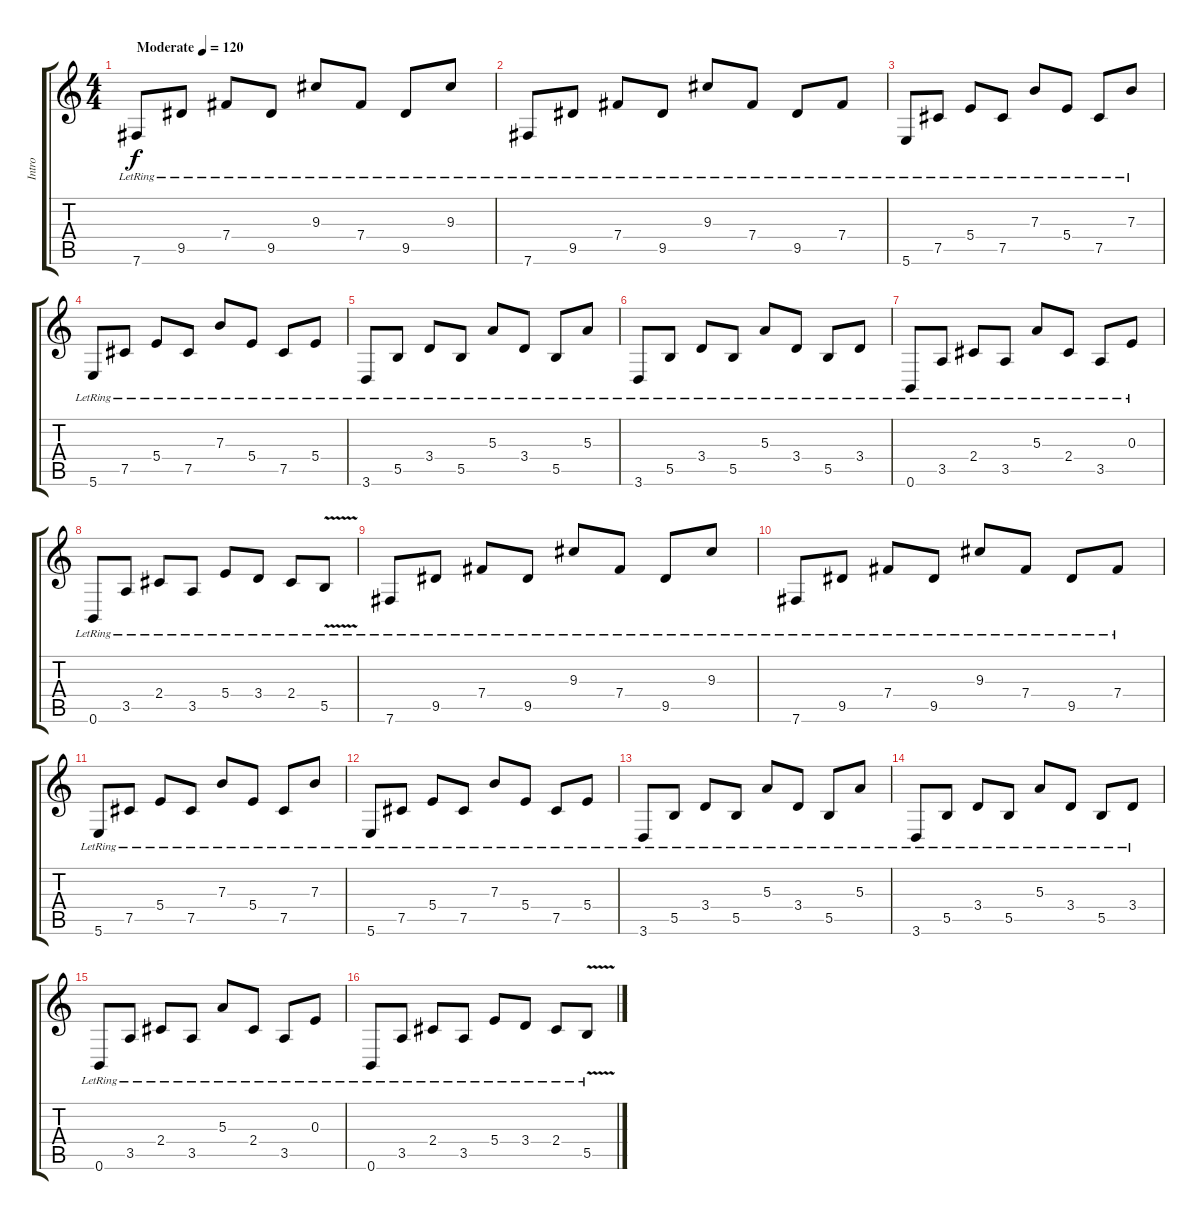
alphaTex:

\track ("Intro" "Intro") {instrument electricguitarclean}
\staff {score tabs}
\tuning (Db4 Ab3 E3 B2 Gb2 B1) {hide}
\ts (4 4)
\tempo (120 "Moderate")
\tempo 117
\tempo (120 "Moderate")
\clef g2
\ks c
7.6{lr}.8{dy f instrument electricguitarclean} 9.5{lr}.8 7.4{lr}.8 9.5{lr}.8 9.3{lr}.8 7.4{lr}.8 9.5{lr}.8 9.3{lr}.8 |
7.6{lr}.8 9.5{lr}.8 7.4{lr}.8 9.5{lr}.8 9.3{lr}.8 7.4{lr}.8 9.5{lr}.8 7.4{lr}.8 |
5.6{lr}.8 7.5{lr}.8 5.4{lr}.8 7.5{lr}.8 7.3{lr}.8 5.4{lr}.8 7.5{lr}.8 7.3{lr}.8 |
5.6{lr}.8 7.5{lr}.8 5.4{lr}.8 7.5{lr}.8 7.3{lr}.8 5.4{lr}.8 7.5{lr}.8 5.4{lr}.8 |
3.6{lr}.8 5.5{lr}.8 3.4{lr}.8 5.5{lr}.8 5.3{lr}.8 3.4{lr}.8 5.5{lr}.8 5.3{lr}.8 |
3.6{lr}.8 5.5{lr}.8 3.4{lr}.8 5.5{lr}.8 5.3{lr}.8 3.4{lr}.8 5.5{lr}.8 3.4{lr}.8 |
0.6{lr}.8 3.5{lr}.8 2.4{lr}.8 3.5{lr}.8 5.3{lr}.8 2.4{lr}.8 3.5{lr}.8 0.3{lr}.8 |
0.6{lr}.8 3.5{lr}.8 2.4{lr}.8 3.5{lr}.8 5.4{lr}.8 3.4{lr}.8 2.4{lr}.8 5.5{v lr}.8 |
7.6{lr}.8 9.5{lr}.8 7.4{lr}.8 9.5{lr}.8 9.3{lr}.8 7.4{lr}.8 9.5{lr}.8 9.3{lr}.8 |
7.6{lr}.8 9.5{lr}.8 7.4{lr}.8 9.5{lr}.8 9.3{lr}.8 7.4{lr}.8 9.5{lr}.8 7.4{lr}.8 |
5.6{lr}.8 7.5{lr}.8 5.4{lr}.8 7.5{lr}.8 7.3{lr}.8 5.4{lr}.8 7.5{lr}.8 7.3{lr}.8 |
5.6{lr}.8 7.5{lr}.8 5.4{lr}.8 7.5{lr}.8 7.3{lr}.8 5.4{lr}.8 7.5{lr}.8 5.4{lr}.8 |
3.6{lr}.8 5.5{lr}.8 3.4{lr}.8 5.5{lr}.8 5.3{lr}.8 3.4{lr}.8 5.5{lr}.8 5.3{lr}.8 |
3.6{lr}.8 5.5{lr}.8 3.4{lr}.8 5.5{lr}.8 5.3{lr}.8 3.4{lr}.8 5.5{lr}.8 3.4{lr}.8 |
0.6{lr}.8 3.5{lr}.8 2.4{lr}.8 3.5{lr}.8 5.3{lr}.8 2.4{lr}.8 3.5{lr}.8 0.3{lr}.8 |
0.6{lr}.8 3.5{lr}.8 2.4{lr}.8 3.5{lr}.8 5.4{lr}.8 3.4{lr}.8 2.4{lr}.8 5.5{v lr}.8
